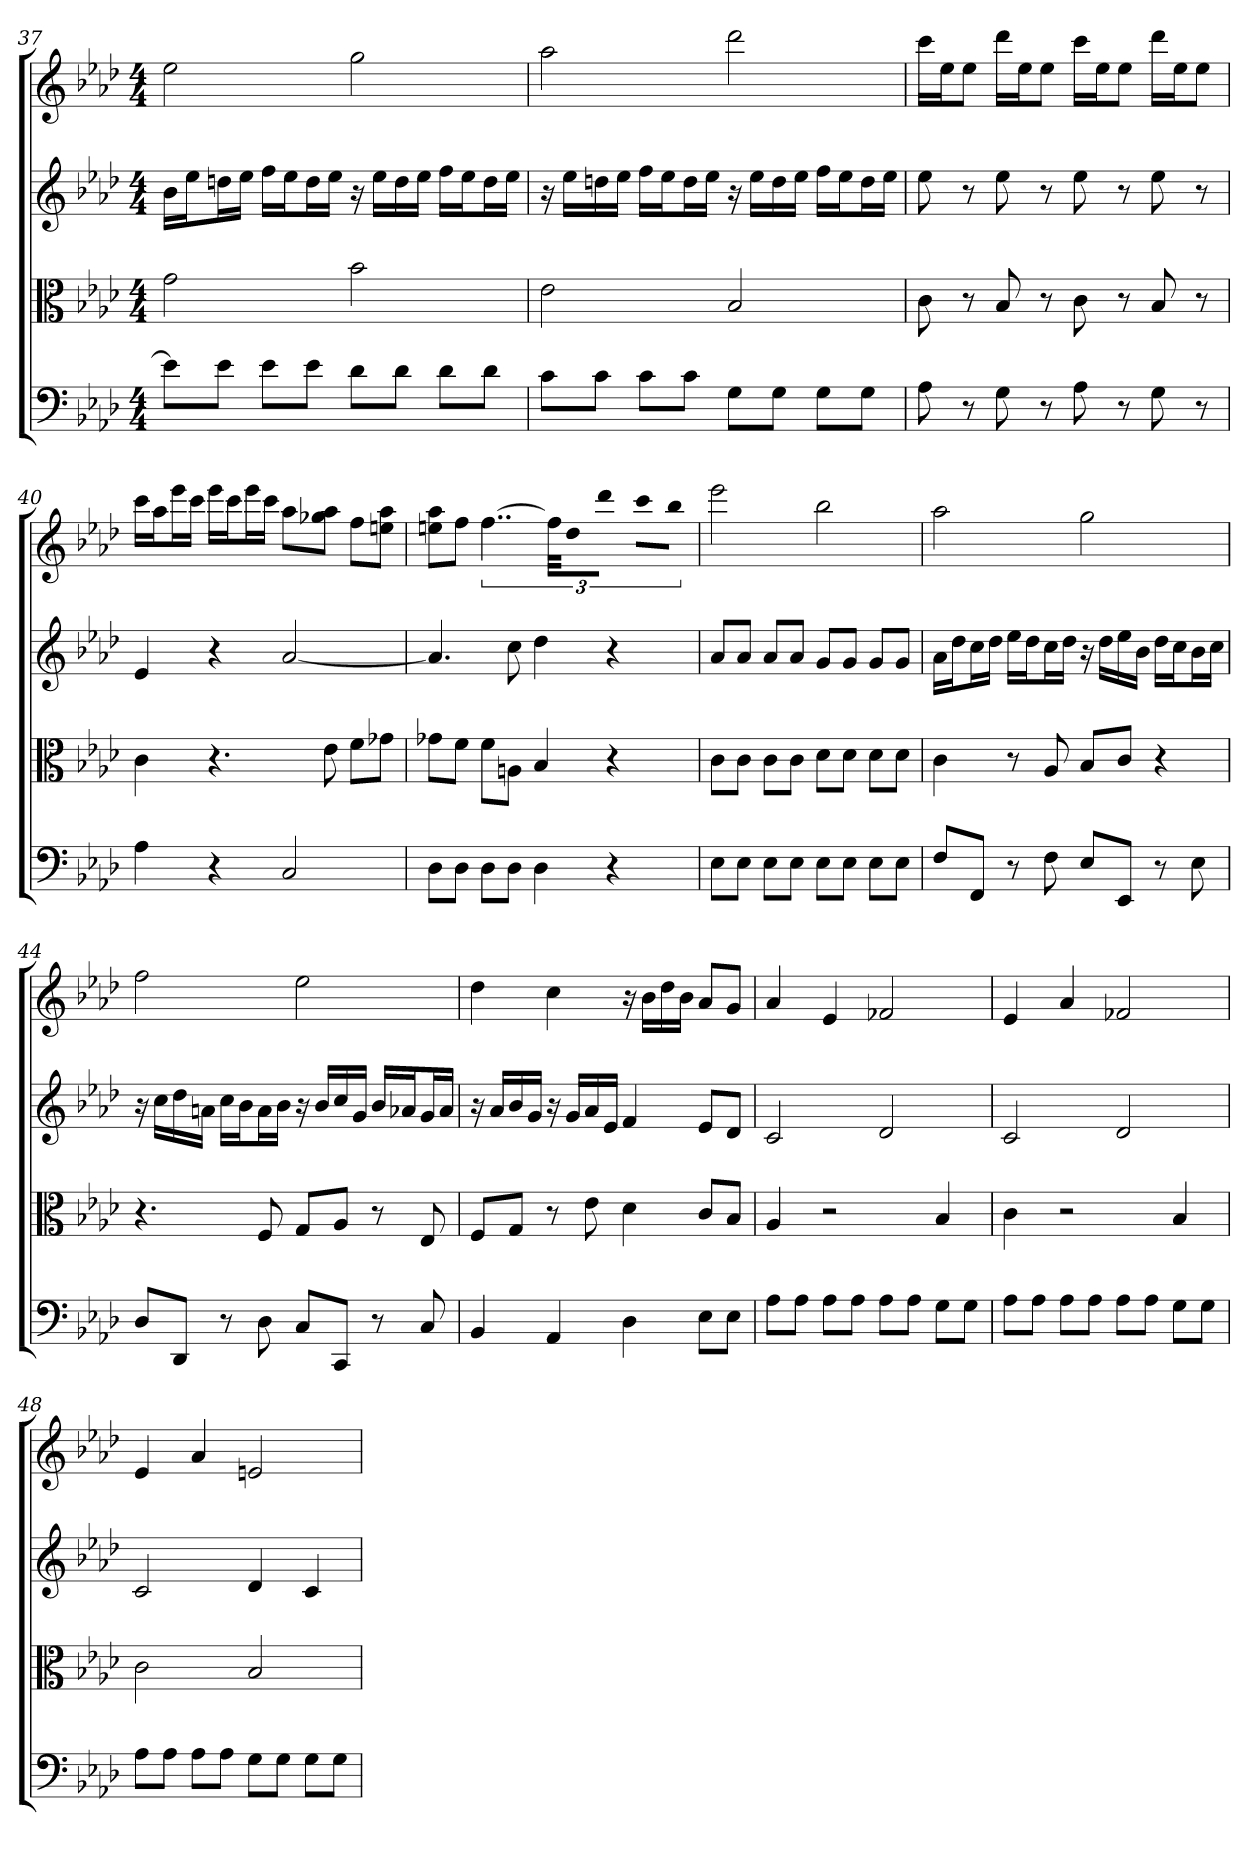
**kern	**kern	**kern	**kern
*part4	*part3	*part2	*part1
*staff4	*staff3	*staff2	*staff1
*clefF4	*clefC3	*	*
*k[b-e-a-d-]	*k[b-e-a-d-]	*k[b-e-a-d-]	*k[b-e-a-d-]
*f:	*f:	*f:	*f:
*M4/4	*M4/4	*M4/4	*M4/4
=37	=37	=37	=37
8e-\L]	2g	16b-LL	2ee-
.	.	16ee-J	.
8e-\J	.	16ddnL	.
.	.	16ee-JJ	.
8e-\L	.	16ffLL	.
.	.	16ee-J	.
8e-\J	.	16ddL	.
.	.	16ee-JJ	.
8d-\L	2b-	16r	2gg
.	.	16ee-LL	.
8d-\J	.	16dd	.
.	.	16ee-JJ	.
8d-\L	.	16ffLL	.
.	.	16ee-J	.
8d-\J	.	16ddL	.
.	.	16ee-JJ	.
=38	=38	=38	=38
8c\L	2e-	16r	2aa-
.	.	16ee-LL	.
8c\J	.	16ddn	.
.	.	16ee-JJ	.
8c\L	.	16ffLL	.
.	.	16ee-J	.
8c\J	.	16ddL	.
.	.	16ee-JJ	.
8G\L	2B-	16r	2ddd-
.	.	16ee-LL	.
8G\J	.	16dd	.
.	.	16ee-JJ	.
8G\L	.	16ffLL	.
.	.	16ee-J	.
8G\J	.	16ddL	.
.	.	16ee-JJ	.
=39	=39	=39	=39
8A-	8c	8ee-	16cccLL
.	.	.	16ee-J
8r	8r	8r	8ee-J
8G	8B-	8ee-	16ddd-LL
.	.	.	16ee-J
8r	8r	8r	8ee-J
8A-	8c	8ee-	16cccLL
.	.	.	16ee-J
8r	8r	8r	8ee-J
8G	8B-	8ee-	16ddd-LL
.	.	.	16ee-J
8r	8r	8r	8ee-J
=40	=40	=40	=40
4A-	4c	4e-	16cccLL
.	.	.	16aa-J
.	.	.	16eee-L
.	.	.	16cccJJ
4r	4.r	4r	16eee-LL
.	.	.	16cccJ
.	.	.	16eee-L
.	.	.	16cccJJ
2C	.	[2a-	8aa-L
.	8e-	.	8gg-X 8aa-J
.	8f\L	.	8ffL
.	8g-X\J	.	8een 8aa-J
=41	=41	=41	=41
8D-\L	8g-X\L	4.a-]	8een 8aa-L
8D-\J	8f\J	.	8ffJ
8D-\L	8f\L	.	[6..ff
8D-\J	8An\J	8cc	.
4D-	4B-	4dd-	.
.	.	.	48ffKLL]
.	.	.	16dd-J
.	.	.	8ddd-J
4r	4r	4r	8cccL
.	.	.	8bb-J
=42	=42	=42	=42
8E-\L	8c\L	8a-L	2eee-
8E-\J	8c\J	8a-J	.
8E-\L	8c\L	8a-L	.
8E-\J	8c\J	8a-J	.
8E-\L	8d-\L	8gL	2bb-
8E-\J	8d-\J	8gJ	.
8E-\L	8d-\L	8gL	.
8E-\J	8d-\J	8gJ	.
=43	=43	=43	=43
8F/L	4c	16a-LL	2aa-
.	.	16dd-J	.
8FF/J	.	16ccL	.
.	.	16dd-JJ	.
8r	8r	16ee-LL	.
.	.	16dd-J	.
8F	8A-	16ccL	.
.	.	16dd-JJ	.
8E-/L	8B-/L	16r	2gg
.	.	16dd-LL	.
8EE-/J	8c/J	16ee-	.
.	.	16b-JJ	.
8r	4r	16dd-LL	.
.	.	16ccJ	.
8E-	.	16b-L	.
.	.	16ccJJ	.
=44	=44	=44	=44
8D-/L	4.r	16r	2ff
.	.	16ccLL	.
8DD-/J	.	16dd-	.
.	.	16anJJ	.
8r	.	16ccLL	.
.	.	16b-J	.
8D-	8F	16aL	.
.	.	16b-JJ	.
8C/L	8G/L	16r	2ee-
.	.	16b-LL	.
8CC/J	8A-/J	16cc	.
.	.	16gJJ	.
8r	8r	16b-LL	.
.	.	16a-XJ	.
8C	8E-	16gL	.
.	.	16a-JJ	.
=45	=45	=45	=45
4BB-	8F/L	16r	4dd-
.	.	16a-LL	.
.	8G/J	16b-	.
.	.	16gJJ	.
4AA-	8r	16r	4cc
.	.	16gLL	.
.	8e-	16a-	.
.	.	16e-JJ	.
4D-	4d-	4f	16r
.	.	.	16b-LL
.	.	.	16dd-
.	.	.	16b-JJ
8E-\L	8c/L	8e-L	8a-L
8E-\J	8B-/J	8d-J	8gJ
=46	=46	=46	=46
8A-\L	4A-	2c	4a-
8A-\J	.	.	.
8A-\L	2r	.	4e-
8A-\J	.	.	.
8A-\L	.	2d-	2f-X
8A-\J	.	.	.
8G\L	4B-	.	.
8G\J	.	.	.
=47	=47	=47	=47
8A-\L	4c	2c	4e-
8A-\J	.	.	.
8A-\L	2r	.	4a-
8A-\J	.	.	.
8A-\L	.	2d-	2f-X
8A-\J	.	.	.
8G\L	4B-	.	.
8G\J	.	.	.
=48	=48	=48	=48
8A-\L	2c	2c	4e-
8A-\J	.	.	.
8A-\L	.	.	4a-
8A-\J	.	.	.
8G\L	2B-	4d-	2en
8G\J	.	.	.
8G\L	.	4c	.
8G\J	.	.	.
=	=	=	=
*-	*-	*-	*-
